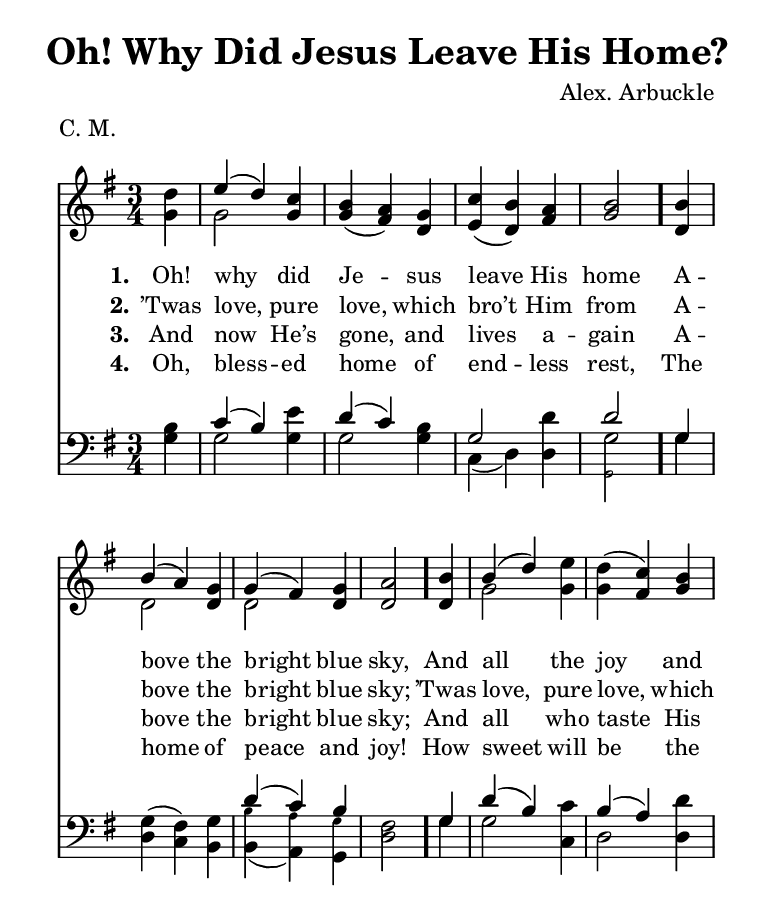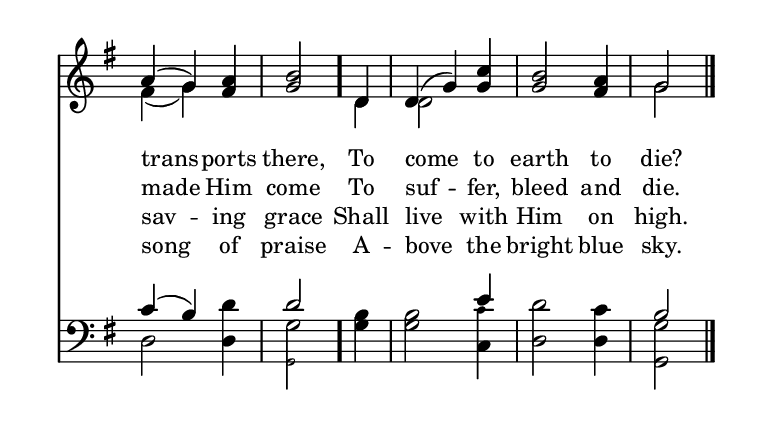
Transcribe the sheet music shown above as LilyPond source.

\include "common/global.ily"
\paper {
  \include "common/paper.ily"
  ragged-bottom = ##t
}

\header{
  hymnnumber = "253"
  title = "Oh! Why Did Jesus Leave His Home?"
  tunename = "Munhall"
  meter = "C. M."
  poet = ""
  composer = "Alex. Arbuckle"
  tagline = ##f
}

global = {
  \include "common/overrides.ily"
  \override Staff.TimeSignature.style = #'numbered
  \time 3/4
  \override Score.MetronomeMark.transparent = ##t % hide all fermata changes too
  \tempo 4=100
  \key g \major
  \partial 4
  \autoBeamOff
}

notesSoprano = {
\global
\relative c'' {

  d4 | e( d) c | b( a) g | c( b) a | b2
  b4 | b( a) g | g( fis) g | a2
  b4 | b( d) e | d( c) b | a( g) a | b2
  d,4 | d( g) c | b2 a4 | g2

  \bar "|."

}
}

notesAlto = {
\global
\relative e' {

  g4 | g2 g4 | g( fis) d | e( d) fis | g2
  d4 | d2 d4 | d2 d4 | d2
  d4 | g2 g4 | g( fis) g | fis( g) fis | g2
  d4 | d2 g4 | g2 fis4 | g2

}
}

notesTenor = {
\global
\relative a {

  b4 | c( b) e | d( c) b | g2 d'4 | d2
  g,4 | g( fis) g | d'( c) b | fis2
  g4 | d'( b) c | b( a) d | c( b) d | d2
  b4 | b2 e4 | d2 c4 | b2

}
}

notesBass = {
\global
\relative f {

  % TODO make chords with different note-head sizes use same stem, like original
  g4 | g2 g4 | g2 g4 | c,( d) d | <g \tweak font-size #-4 g,>2
  g4 | d( c) b | <b \tweak font-size #-4 b'>( <a \tweak font-size #-4 a'>) <g \tweak font-size #-4 g'> | d'2
  g4 | g2 c,4 | d2 d4 | d2 d4 | <g \tweak font-size #-4 g,>2
  g4 | g2 <c, \tweak font-size #-4 c'>4 | d2 d4 | <g g,>2

}
}

wordsA = \lyricmode {
\set stanza = "1."

Oh! why did Je -- sus leave His home \bar "."
A -- bove the bright blue sky, \bar "."
And all the joy and trans -- ports there, \bar "."
To come to earth to die? \bar "."

}

wordsB = \lyricmode {
\set stanza = "2."

’Twas love, pure love, which bro’t Him from
A -- bove the bright blue sky;
’Twas love, pure love, which made Him come
To suf -- fer, bleed and die.

}

wordsC = \lyricmode {
\set stanza = "3."

And now He’s gone, and lives a -- gain
A -- bove the bright blue sky;
And all who taste His sav -- ing grace
Shall live with Him on high.

}

wordsD = \lyricmode {
\set stanza = "4."

Oh, bless -- ed home of end -- less rest,
The home of peace and joy!
How sweet will be the song of praise
A -- bove the bright blue sky.

}

\score {
  \context ChoirStaff <<
    \context Staff = upper <<
      \set Staff.autoBeaming = ##f
      \set ChoirStaff.systemStartDelimiter = #'SystemStartBar
      \set ChoirStaff.printPartCombineTexts = ##f
      \partcombine #'(2 . 9) \notesSoprano \notesAlto
      \context NullVoice = sopranos { \voiceOne << \notesSoprano >> }
      \context NullVoice = altos { \voiceTwo << \notesAlto >> }
      \context Lyrics = one   \lyricsto sopranos \wordsA
      \context Lyrics = two   \lyricsto sopranos \wordsB
      \context Lyrics = three \lyricsto sopranos \wordsC
      \context Lyrics = four  \lyricsto sopranos \wordsD
    >>
    \context Staff = men <<
      \set Staff.autoBeaming = ##f
      \clef bass
      \set ChoirStaff.printPartCombineTexts = ##f
      \partcombine #'(2 . 9) \notesTenor \notesBass
      \context NullVoice = tenors { \voiceOne << \notesTenor >> }
      \context NullVoice = basses { \voiceTwo << \notesBass >> }
    >>
  >>
  \layout {
    \include "common/layout.ily"
  }
  \midi{
    \include "common/midi.ily"
  }
}

\version "2.19.49"  % necessary for upgrading to future LilyPond versions.

% vi:set et ts=2 sw=2 ai nocindent syntax=lilypond:
